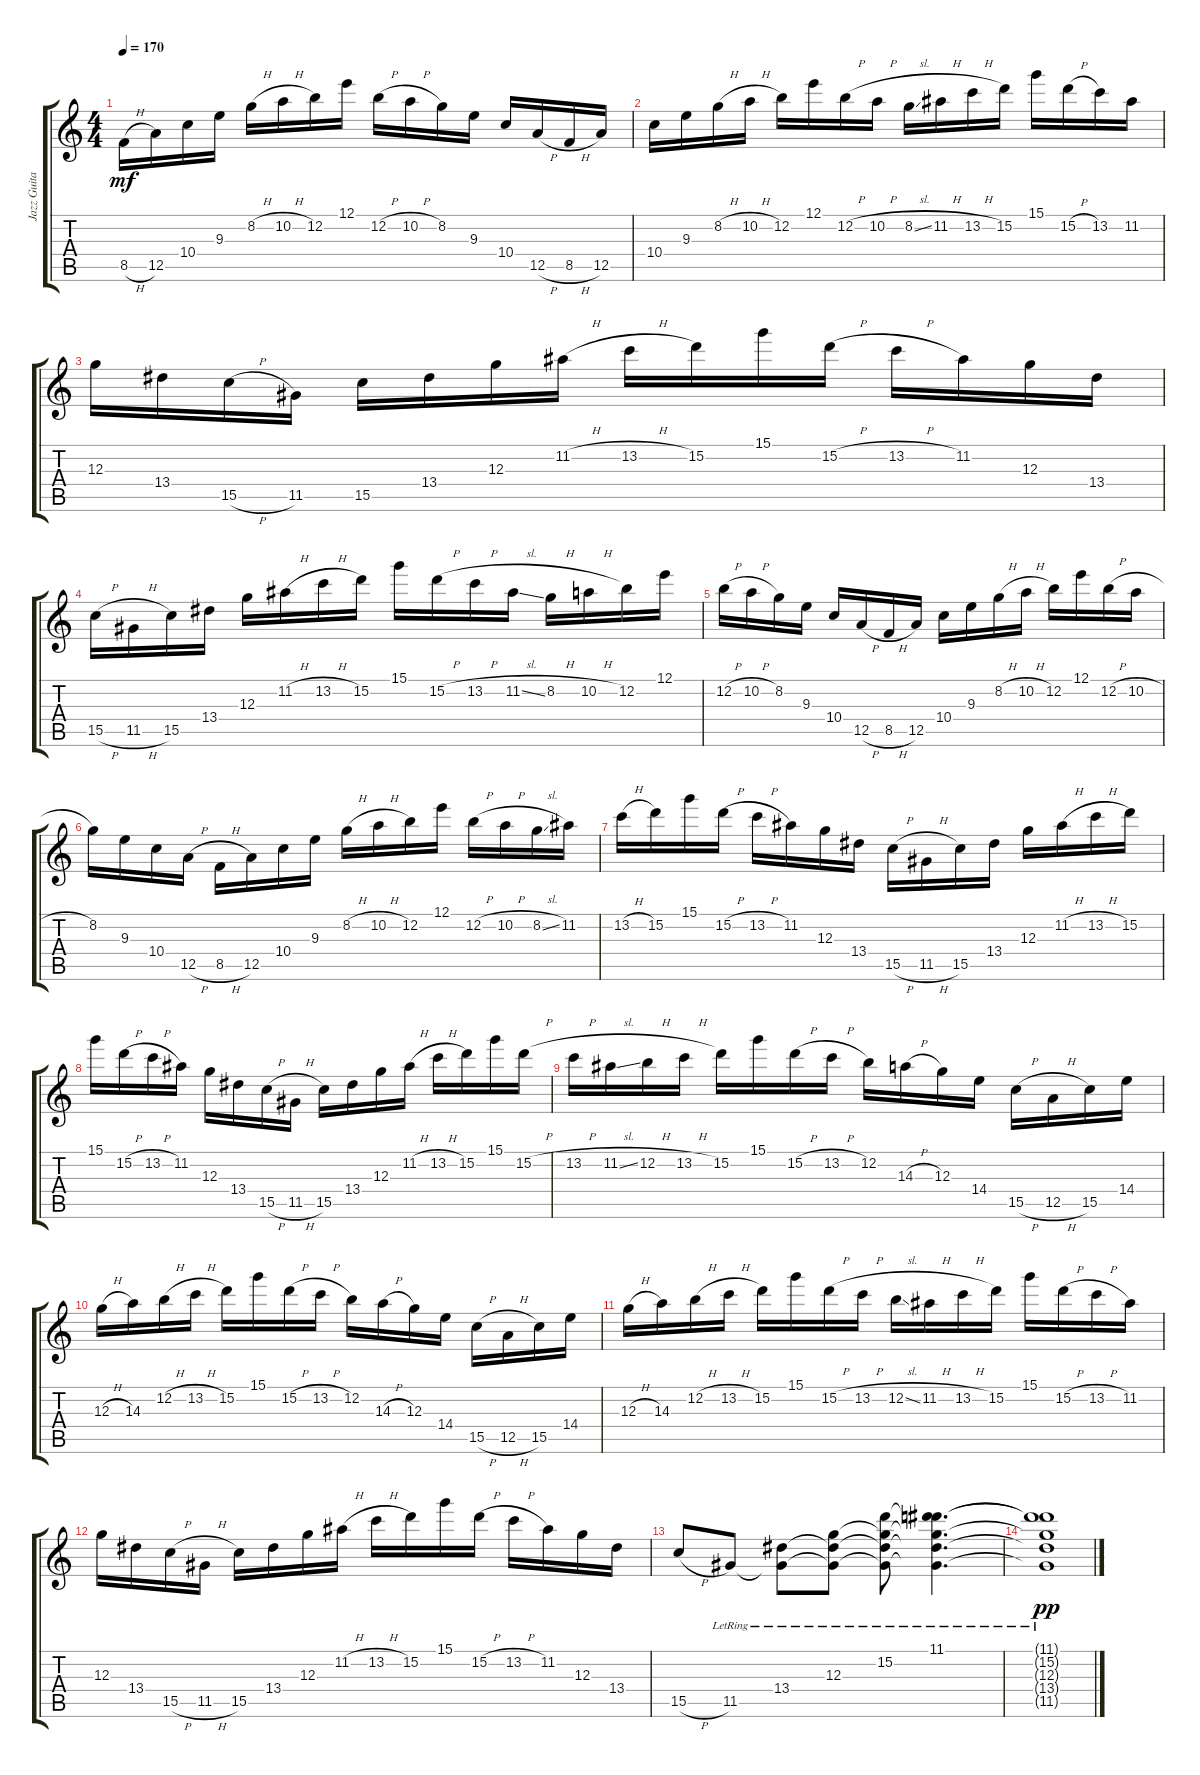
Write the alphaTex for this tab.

\track ("Jazz Guitar" "Jazz Guita") {instrument electricguitarjazz}
\staff {score tabs}
\tuning (E4 B3 G3 D3 A2 E2) {hide}
\ts (4 4)
\tempo 170
\clef g2
\ks c
8.5{h}.16{dy mf instrument electricguitarjazz} 12.5.16 10.4.16 9.3.16 8.2{h}.16 10.2{h}.16 12.2.16 12.1.16 12.2{h}.16 10.2{h}.16 8.2.16 9.3.16 10.4.16 12.5{h}.16 8.5{h}.16 12.5.16 |
10.4.16 9.3.16 8.2{h}.16 10.2{h}.16 12.2.16 12.1.16 12.2{h}.16 10.2{h}.16 8.2{sl}.16 11.2{h}.16 13.2{h}.16 15.2.16 15.1.16 15.2{h}.16 13.2.16 11.2.16 |
12.3.16 13.4.16 15.5{h}.16 11.5.16 15.5.16 13.4.16 12.3.16 11.2{h}.16 13.2{h}.16 15.2.16 15.1.16 15.2{h}.16 13.2{h}.16 11.2.16 12.3.16 13.4.16 |
15.5{h}.16 11.5{h}.16 15.5.16 13.4.16 12.3.16 11.2{h}.16 13.2{h}.16 15.2.16 15.1.16 15.2{h}.16 13.2{h}.16 11.2{sl}.16 8.2{h}.16 10.2{h}.16 12.2.16 12.1.16 |
12.2{h}.16 10.2{h}.16 8.2.16 9.3.16 10.4.16 12.5{h}.16 8.5{h}.16 12.5.16 10.4.16 9.3.16 8.2{h}.16 10.2{h}.16 12.2.16 12.1.16 12.2{h}.16 10.2{h}.16 |
8.2.16 9.3.16 10.4.16 12.5{h}.16 8.5{h}.16 12.5.16 10.4.16 9.3.16 8.2{h}.16 10.2{h}.16 12.2.16 12.1.16 12.2{h}.16 10.2{h}.16 8.2{sl}.16 11.2.16 |
13.2{h}.16 15.2.16 15.1.16 15.2{h}.16 13.2{h}.16 11.2.16 12.3.16 13.4.16 15.5{h}.16 11.5{h}.16 15.5.16 13.4.16 12.3.16 11.2{h}.16 13.2{h}.16 15.2.16 |
15.1.16 15.2{h}.16 13.2{h}.16 11.2.16 12.3.16 13.4.16 15.5{h}.16 11.5{h}.16 15.5.16 13.4.16 12.3.16 11.2{h}.16 13.2{h}.16 15.2.16 15.1.16 15.2{h}.16 |
13.2{h}.16 11.2{sl}.16 12.2{h}.16 13.2{h}.16 15.2.16 15.1.16 15.2{h}.16 13.2{h}.16 12.2.16 14.3{h}.16 12.3.16 14.4.16 15.5{h}.16 12.5{h}.16 15.5.16 14.4.16 |
12.3{h}.16 14.3.16 12.2{h}.16 13.2{h}.16 15.2.16 15.1.16 15.2{h}.16 13.2{h}.16 12.2.16 14.3{h}.16 12.3.16 14.4.16 15.5{h}.16 12.5{h}.16 15.5.16 14.4.16 |
12.3{h}.16 14.3.16 12.2{h}.16 13.2{h}.16 15.2.16 15.1.16 15.2{h}.16 13.2{h}.16 12.2{sl}.16 11.2{h}.16 13.2{h}.16 15.2.16 15.1.16 15.2{h}.16 13.2{h}.16 11.2.16 |
12.3.16 13.4.16 15.5{h}.16 11.5{h}.16 15.5.16 13.4.16 12.3.16 11.2{h}.16 13.2{h}.16 15.2.16 15.1.16 15.2{h}.16 13.2{h}.16 11.2.16 12.3.16 13.4.16 |
15.5{h}.8 11.5{lr}.8 (13.4{lr} 11.5{lr t}).8 (12.3{lr} 13.4{lr t} 11.5{lr t}).8 (15.2{lr} 12.3{lr t} 13.4{lr t} 11.5{lr t}).8 (11.1{lr} 15.2{lr t} 12.3{lr t} 13.4{lr t} 11.5{lr t}).4{d} |
(11.1{lr t} 15.2{lr t} 12.3{lr t} 13.4{lr t} 11.5{lr t}).1{dy pp}
